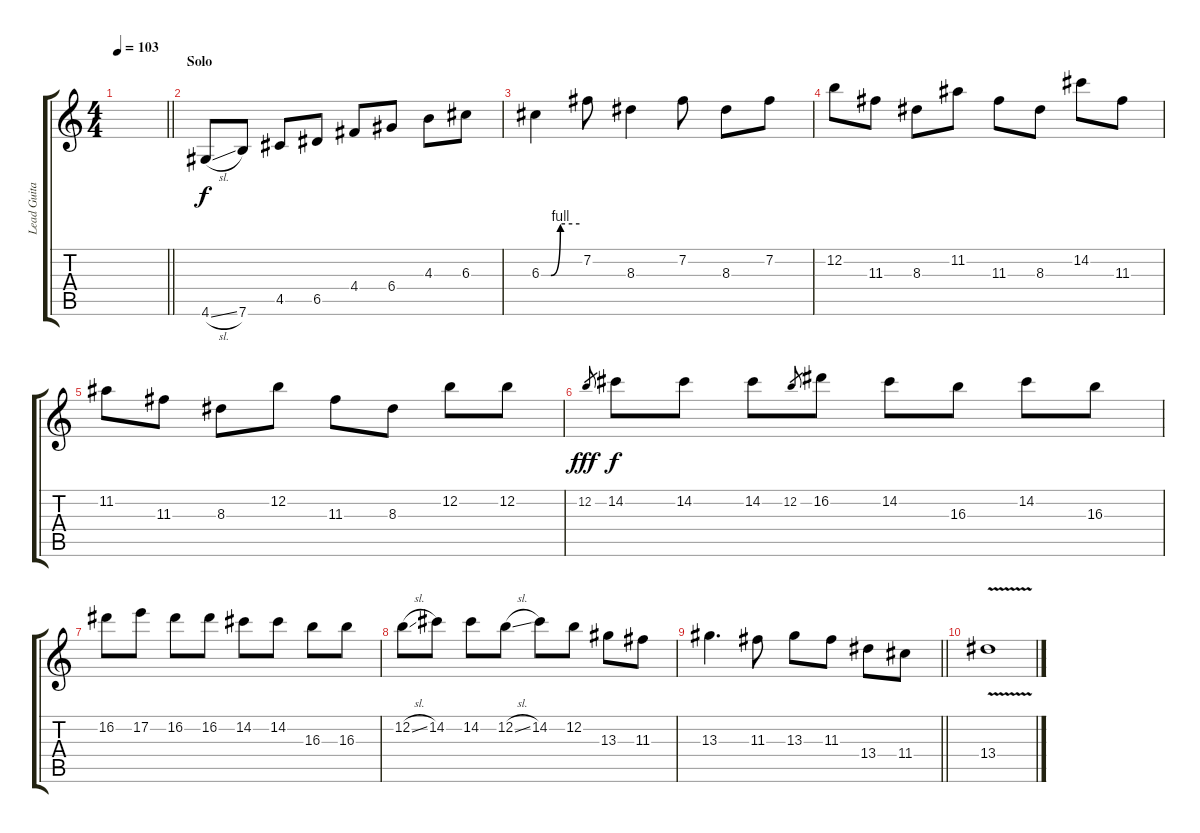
\track ("Lead Guitar" "Lead Guita") {instrument overdrivenguitar}
\staff {score tabs}
\tuning (E4 B3 G3 D3 A2 E2) {hide}
\ts (4 4)
\tempo 103
\clef g2
\barLineRight lightlight
\ks c
|
\section ("" "Solo")
4.6{sl}.8 7.6.8 4.5.8 6.5.8 4.4.8 6.4.8 4.3.8 6.3.8 |
6.3{be (custom 0 0 15 0 30 4 60 4)}.4 7.2.8 8.3.4 7.2.8 8.3.8 7.2.8 |
12.2.8 11.3.8 8.3.8 11.2.8 11.3.8 8.3.8 14.2.8 11.3.8 |
11.2.8 11.3.8 8.3.8 12.2.8 11.3.8 8.3.8 12.2.8 12.2.8 |
12.2.8{gr dy fff} 14.2.8{dy f} 14.2.8 14.2.8 12.2.8{gr} 16.2.8 14.2.8 16.3.8 14.2.8 16.3.8 |
16.2.8 17.2.8 16.2.8 16.2.8 14.2.8 14.2.8 16.3.8 16.3.8 |
12.2{sl}.8 14.2.8 14.2.8 12.2{sl}.8 14.2.8 12.2.8 13.3.8 11.3.8 |
\barLineRight lightlight
13.3.4{d} 11.3.8 13.3.8 11.3.8 13.4.8 11.4.8 |
13.4{v}.1
